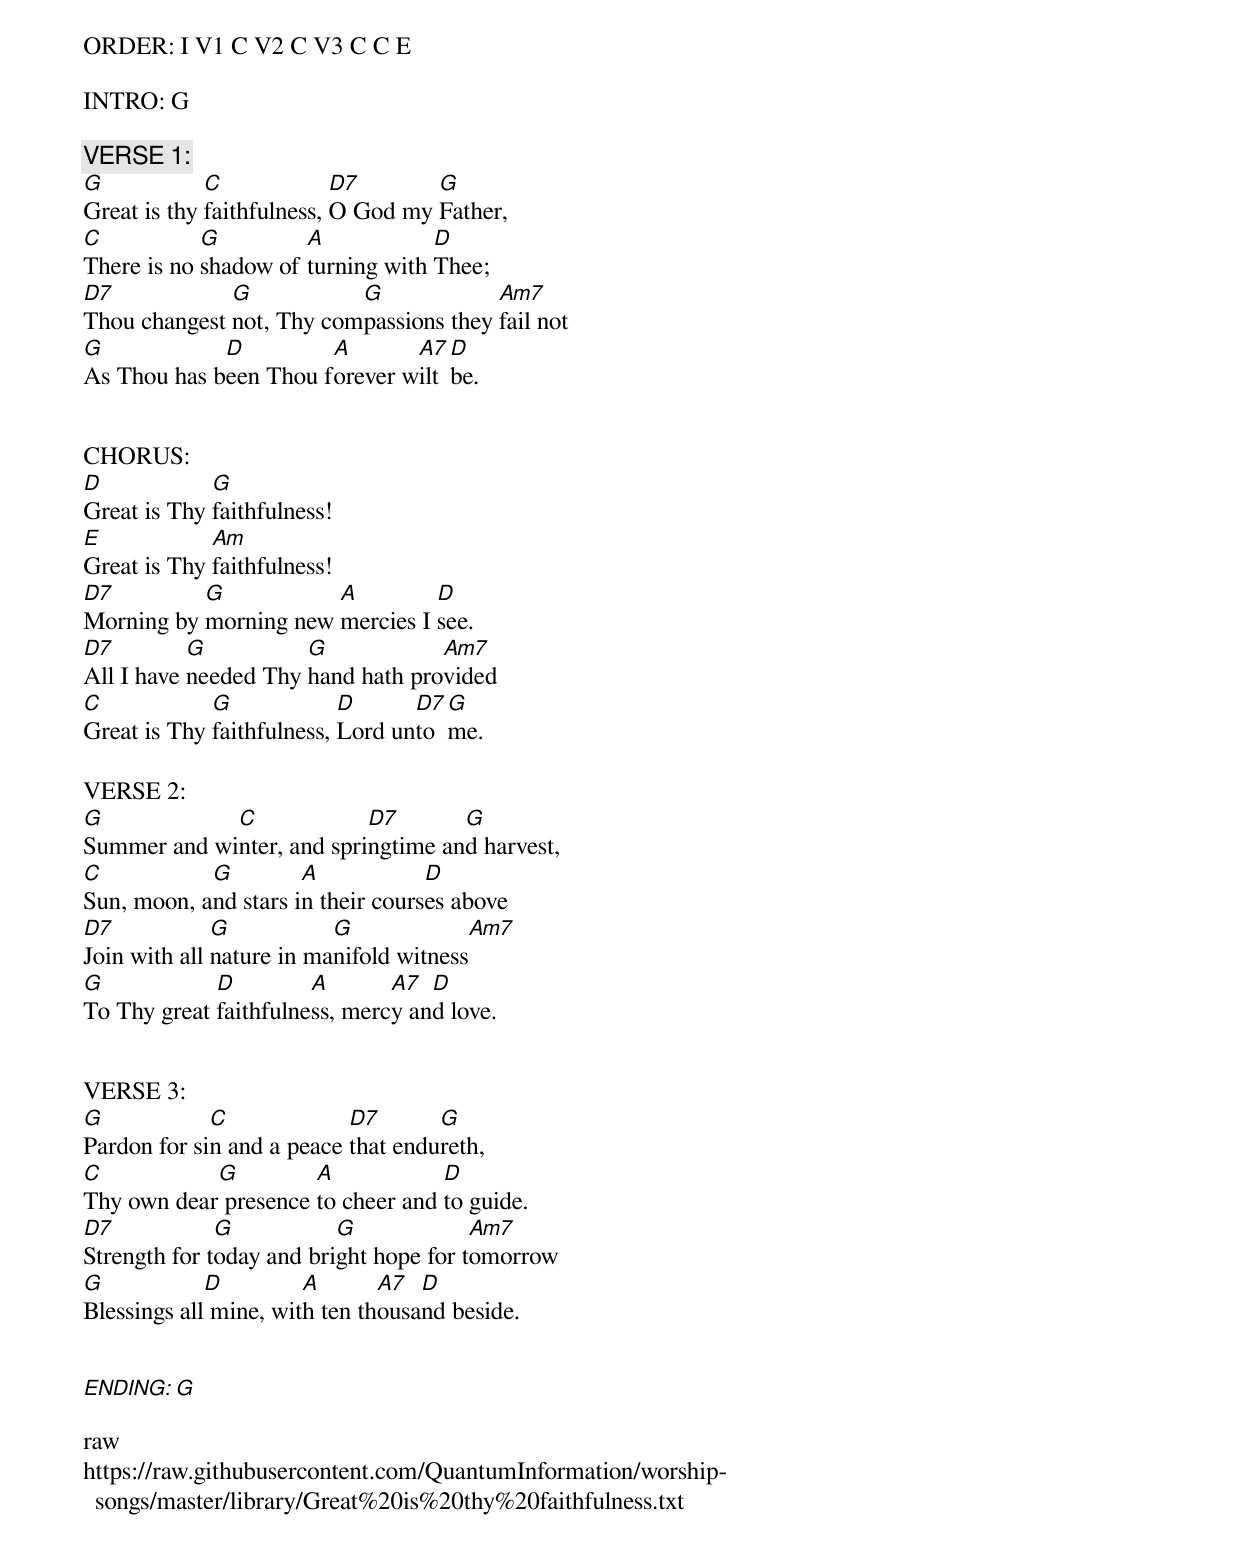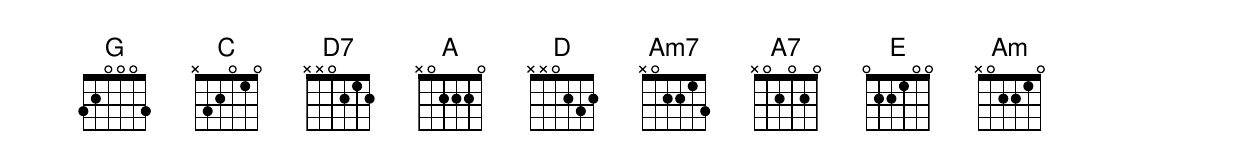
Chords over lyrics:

ORDER: I V1 C V2 C V3 C C E

INTRO: G

VERSE 1:
G            C             D7       G
Great is thy faithfulness, O God my Father,
C           G         A            D
There is no shadow of turning with Thee;
D7            G           G             Am7
Thou changest not, Thy compassions they fail not
G            D         A       A7  D
As Thou has been Thou forever wilt be.


CHORUS:
D            G
Great is Thy faithfulness!
E            Am
Great is Thy faithfulness!
D7         G           A         D
Morning by morning new mercies I see.
D7         G          G            Am7
All I have needed Thy hand hath provided
C            G             D      D7 G
Great is Thy faithfulness, Lord unto me.
<page break>
VERSE 2:
G            C             D7       G
Summer and winter, and springtime and harvest,
C           G         A            D
Sun, moon, and stars in their courses above
D7            G           G             Am7
Join with all nature in manifold witness
G            D         A       A7  D
To Thy great faithfulness, mercy and love.


VERSE 3:
G            C             D7       G
Pardon for sin and a peace that endureth,
C           G         A            D
Thy own dear presence to cheer and to guide.
D7            G           G             Am7
Strength for today and bright hope for tomorrow
G            D         A       A7  D
Blessings all mine, with ten thousand beside.


ENDING: G

raw
https://raw.githubusercontent.com/QuantumInformation/worship-songs/master/library/Great%20is%20thy%20faithfulness.txt
